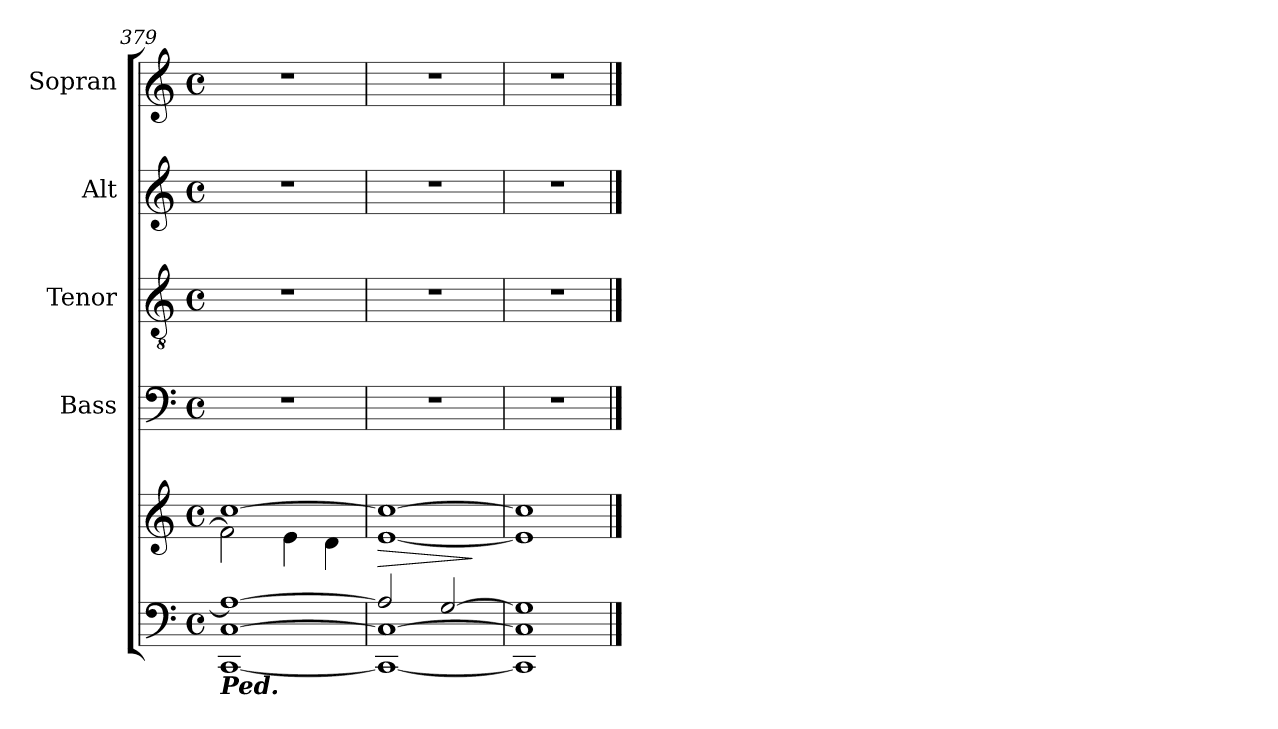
**kern	**kern	**dynam	**kern	**kern	**kern	**kern
*part5	*part5	*part5	*part4	*part3	*part2	*part1
*staff6	*staff5	*staff5/6	*staff4	*staff3	*staff2	*staff1
*	*	*	*I"Bass	*I"Tenor	*I"Alt	*I"Sopran
*	*	*	*I'B.	*I'T.	*I'A.	*I'S.
*clefF4	*clefG2	*	*clefF4	*clefGv2	*clefG2	*clefG2
*k[]	*k[]	*	*k[]	*k[]	*k[]	*k[]
*C:	*C:	*	*C:	*C:	*C:	*C:
*M4/4	*M4/4	*	*M4/4	*M4/4	*M4/4	*M4/4
*met(c)	*met(c)	*	*met(c)	*met(c)	*met(c)	*met(c)
=379	=379	=379	=379	=379	=379	=379
*^	*^	*	*	*	*	*
*	*^	*	*	*	*	*	*	*
!LO:TX:b:Bi:t=Ped.	!	!	!	!	!	!	!	!	!
1A_	[<1CC	[1C	[>1cc	2f\]	.	1r	1r	1r	1r
.	.	.	.	4e\	.	.	.	.	.
.	.	.	.	4d\	.	.	.	.	.
=380	=380	=380	=380	=380	=380	=380	=380	=380	=380
!	!	!	!	!	!LO:HP:b	!	!	!	!
2A/]	1CC_	1C_	1cc_	[<1e	>	1r	1r	1r	1r
[>2G/	.	.	.	.	.	.	.	.	.
*v	*v	*v	*	*	*	*	*	*	*
*	*v	*v	*	*	*	*	*
.	.	]	.	.	.	.
=381	=381	=381	=381	=381	=381	=381
*^	*^	*	*	*	*	*
*	*^	*	*	*	*	*	*	*
1G]	1CC]	1C]	1cc]	1e]	.	1r	1r	1r	1r
*v	*v	*v	*	*	*	*	*	*	*
*	*v	*v	*	*	*	*	*
==	==	==	==	==	==	==
*-	*-	*-	*-	*-	*-	*-
